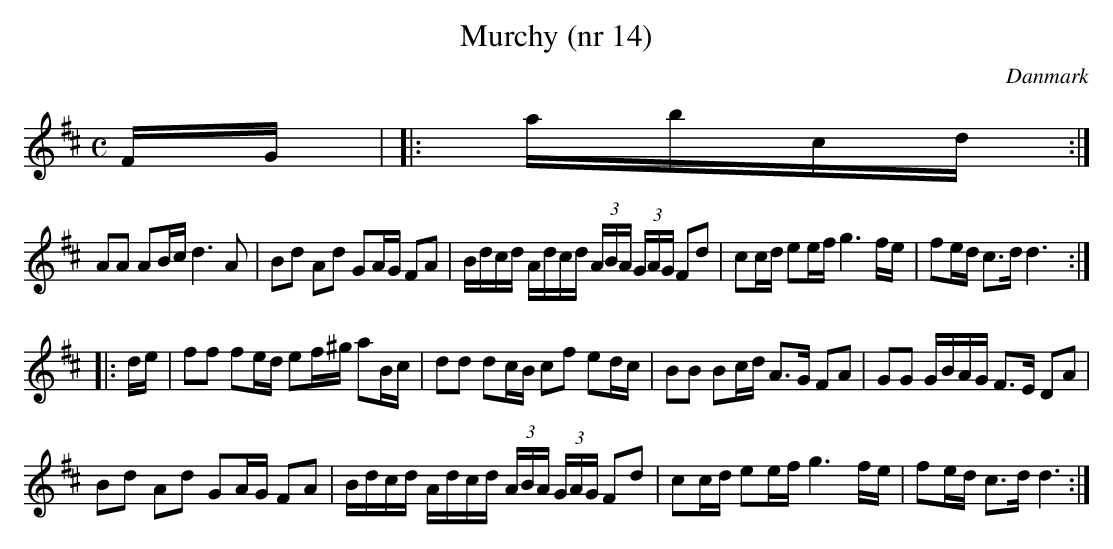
X:1
T:Murchy (nr 14)
L:1/16
M:C
O:Danmark
K:D
FG|\
|: abcd :|
A2A2 A2Bc d6 A2 | B2d2 A2d2 G2AG F2A2 |\
Bdcd Adcd (3ABA (3GAG F2d2 | \
c2cd e2ef g6 fe | f2ed c3d d6 ::
de |\
f2f2 f2ed  e2f^g a2Bc | d2d2 d2cB  c2f2 e2dc | \
B2B2 B2cd  A3G   F2A2 | G2G2 GBAG  F3E  D2A2 |
B2d2 A2d2  G2AG  F2A2 | Bdcd Adcd  (3ABA (3GAG  F2d2 |\
c2cd e2ef  g6      fe | f2ed c3d   d6 :|
